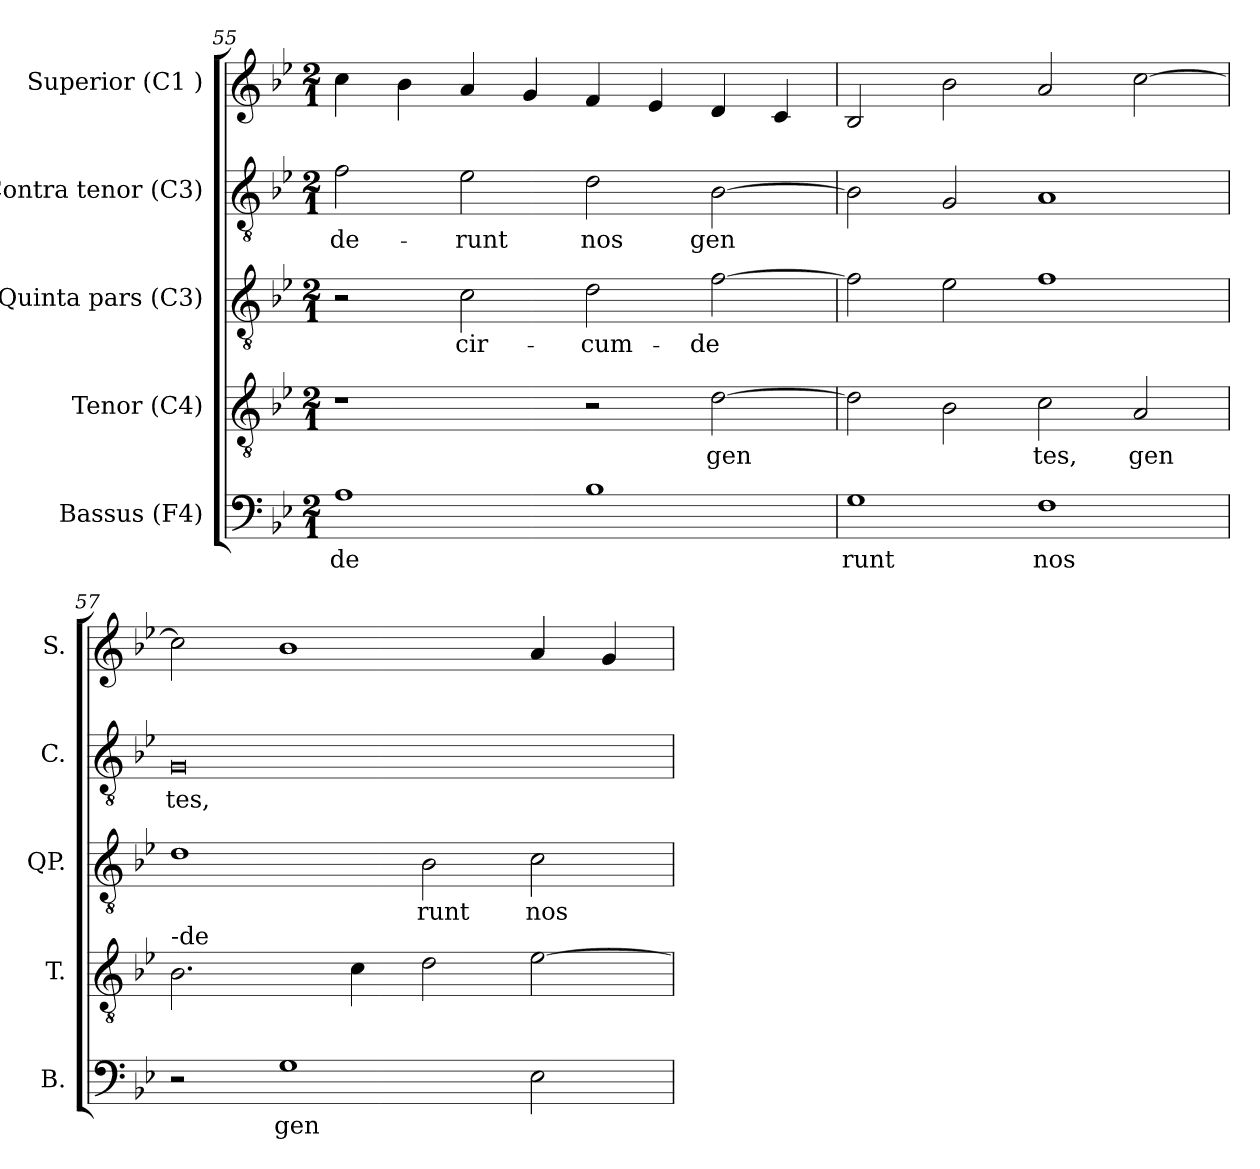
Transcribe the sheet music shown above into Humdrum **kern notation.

**kern	**text	**kern	**text	**kern	**text	**kern	**text	**kern	**text
*part5	*part5	*part4	*part4	*part3	*part3	*part2	*part2	*part1	*part1
*staff5	*staff5	*staff4	*staff4	*staff3	*staff3	*staff2	*staff2	*staff1	*staff1
*I"Bassus (F4)	*	*I"Tenor (C4)	*	*I"Quinta pars (C3)	*	*I"Contra tenor (C3)	*	*I"Superior (C1 )	*
*I'B.	*	*I'T.	*	*I'QP.	*	*I'C.	*	*I'S.	*
*clefF4	*	*clefGv2	*	*clefGv2	*	*clefGv2	*	*clefG2	*
*k[b-e-]	*	*k[b-e-]	*	*k[b-e-]	*	*k[b-e-]	*	*k[b-e-]	*
*B-:	*	*B-:	*	*B-:	*	*B-:	*	*B-:	*
*M2/1	*	*M2/1	*	*M2/1	*	*M2/1	*	*M2/1	*
=55	=55	=55	=55	=55	=55	=55	=55	=55	=55
!	!LO:LY:b:rj	!	!	!	!	!	!LO:LY:b:rj	!	!LO:LY:b:rj
1A	-de-	1r	.	2r	.	2f\	-de-	4cc\	--
!	!	!	!	!	!	!	!	!	!LO:LY:b:rj
.	.	.	.	.	.	.	.	4b-\	--
!	!	!	!	!	!LO:LY:b:rj	!	!LO:LY:b:rj	!	!LO:LY:b:rj
.	.	.	.	2c\	cir-	2e-\	-runt	4a/	--
!	!	!	!	!	!	!	!	!	!LO:LY:b:rj
.	.	.	.	.	.	.	.	4g/	--
!	!LO:LY:b:rj	!	!	!	!LO:LY:b:rj	!	!LO:LY:b:rj	!	!LO:LY:b:rj
1B-	--	2r	.	2d\	-cum-	2d\	nos	4f/	--
!	!	!	!	!	!	!	!	!	!LO:LY:b:rj
.	.	.	.	.	.	.	.	4e-/	--
!	!	!	!LO:LY:b:rj	!	!LO:LY:b:rj	!	!LO:LY:b:rj	!	!LO:LY:b:rj
.	.	[>2d\	gen-	[>2f\	-de-	[>2B-\	gen-	4d/	--
!	!	!	!	!	!	!	!	!	!LO:LY:b:rj
.	.	.	.	.	.	.	.	4c/	--
=56	=56	=56	=56	=56	=56	=56	=56	=56	=56
!	!LO:LY:b:rj	!	!LO:LY:b:rj	!	!LO:LY:b:rj	!	!LO:LY:b:rj	!	!LO:LY:b:rj
1G	-runt	2d\]	--	2f\]	--	2B-\]	--	2B-/	--
!	!	!	!LO:LY:b:rj	!	!LO:LY:b:rj	!	!LO:LY:b:rj	!	!LO:LY:b:rj
.	.	2B-\	--	2e-\	--	2G/	--	2b-\	--
!	!LO:LY:b:rj	!	!LO:LY:b:rj	!	!LO:LY:b:rj	!	!LO:LY:b:rj	!	!LO:LY:b:rj
1F	nos	2c\	-tes,	1f	--	1A	--	2a/	--
!	!	!	!LO:LY:b:rj	!	!	!	!	!	!LO:LY:b:rj
.	.	2A/	gen-	.	.	.	.	[<2cc\	--
!!LO:LB:g=z
=57	=57	=57	=57	=57	=57	=57	=57	=57	=57
!	!	!LO:TX:a:t=-de	!	!	!	!	!	!	!
!	!	!	!LO:LY:b:rj	!	!LO:LY:b:rj	!	!LO:LY:b:rj	!	!LO:LY:b:rj
2r	.	2.B-\	--	1d	--	0G	-tes,	2cc\]	--
!	!LO:LY:b:rj	!	!	!	!	!	!	!	!LO:LY:b:rj
1G	gen-	.	.	.	.	.	.	1b-	--
!	!	!	!LO:LY:b:rj	!	!	!	!	!	!
.	.	4c\	--	.	.	.	.	.	.
!	!	!	!LO:LY:b:rj	!	!LO:LY:b:rj	!	!	!	!
.	.	2d\	--	2B-\	-runt	.	.	.	.
!	!LO:LY:b:rj	!	!LO:LY:b:rj	!	!LO:LY:b:rj	!	!	!	!LO:LY:b:rj
2E-\	--	[>2e-\	--	2c\	nos	.	.	4a/	--
!	!	!	!	!	!	!	!	!	!LO:LY:b:rj
.	.	.	.	.	.	.	.	4g/	--
=	=	=	=	=	=	=	=	=	=
*-	*-	*-	*-	*-	*-	*-	*-	*-	*-
